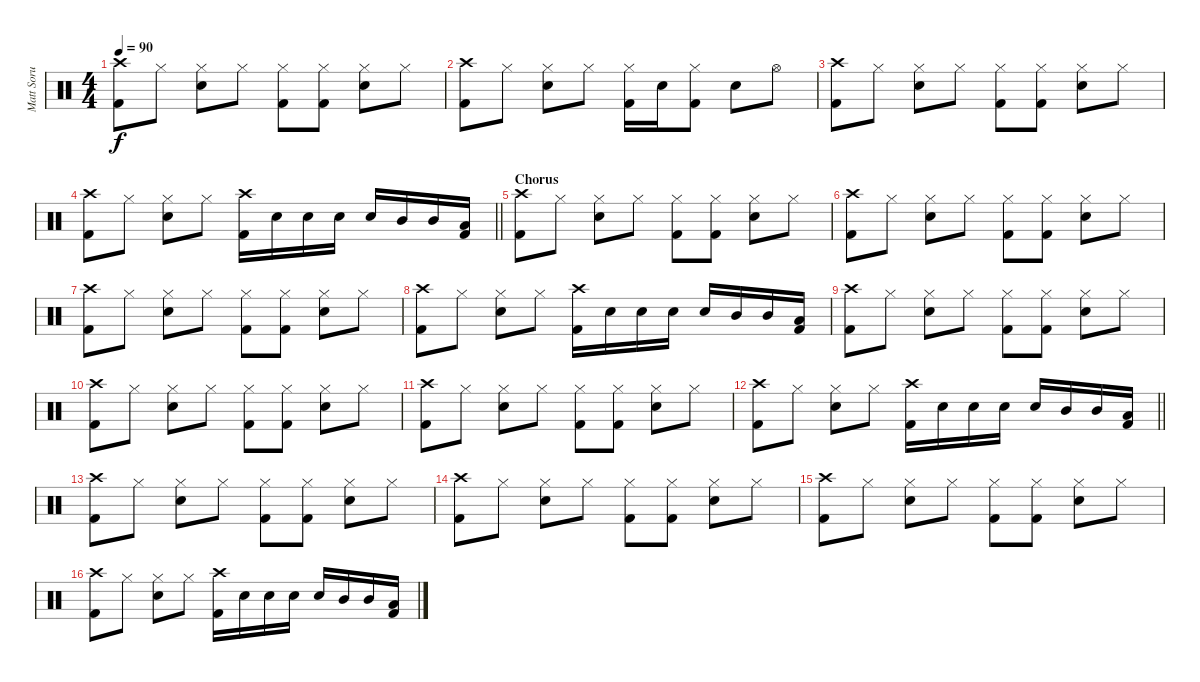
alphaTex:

\track (" Matt Sorum" " Matt Soru") {instrument percussion}
\staff {score}
\articulation defaults
\ts (4 4)
\tempo 90
\clef neutral
\ks c
("Crash high (hit)" "Kick (hit) 2").8{dy f} "Hi-Hat (closed)".8 ("Hi-Hat (closed)" "Snare (hit) 2").8 "Hi-Hat (closed)".8 ("Hi-Hat (closed)" "Kick (hit) 2").8 ("Hi-Hat (closed)" "Kick (hit) 2").8 ("Hi-Hat (closed)" "Snare (hit) 2").8 "Hi-Hat (closed)".8 |
("Crash high (hit)" "Kick (hit) 2").8 "Hi-Hat (closed)".8 ("Hi-Hat (closed)" "Snare (hit) 2").8 "Hi-Hat (closed)".8 ("Hi-Hat (closed)" "Kick (hit) 2").16 "Snare (hit) 2".16 ("Hi-Hat (closed)" "Kick (hit) 2").8 "Snare (hit) 2".8 "Hi-Hat (open)".8 |
("Crash high (hit)" "Kick (hit) 2").8 "Hi-Hat (closed)".8 ("Hi-Hat (closed)" "Snare (hit) 2").8 "Hi-Hat (closed)".8 ("Hi-Hat (closed)" "Kick (hit) 2").8 ("Hi-Hat (closed)" "Kick (hit) 2").8 ("Hi-Hat (closed)" "Snare (hit) 2").8 "Hi-Hat (closed)".8 |
\barLineRight lightlight
("Crash high (hit)" "Kick (hit) 2").8 "Hi-Hat (closed)".8 ("Hi-Hat (closed)" "Snare (hit) 2").8 "Hi-Hat (closed)".8 ("Crash high (hit)" "Kick (hit) 2").16 "Snare (hit) 2".16 "Snare (hit) 2".16 "Snare (hit) 2".16 "Snare (hit) 2".16 "Mid Tom (hit)".16 "Mid Tom (hit)".16 ("Kick (hit) 2" "Low Tom (hit)").16 |
\section ("" "Chorus")
("Crash high (hit)" "Kick (hit) 2").8 "Hi-Hat (closed)".8 ("Hi-Hat (closed)" "Snare (hit) 2").8 "Hi-Hat (closed)".8 ("Hi-Hat (closed)" "Kick (hit) 2").8 ("Hi-Hat (closed)" "Kick (hit) 2").8 ("Hi-Hat (closed)" "Snare (hit) 2").8 "Hi-Hat (closed)".8 |
("Crash high (hit)" "Kick (hit) 2").8 "Hi-Hat (closed)".8 ("Hi-Hat (closed)" "Snare (hit) 2").8 "Hi-Hat (closed)".8 ("Hi-Hat (closed)" "Kick (hit) 2").8 ("Hi-Hat (closed)" "Kick (hit) 2").8 ("Hi-Hat (closed)" "Snare (hit) 2").8 "Hi-Hat (closed)".8 |
("Crash high (hit)" "Kick (hit) 2").8 "Hi-Hat (closed)".8 ("Hi-Hat (closed)" "Snare (hit) 2").8 "Hi-Hat (closed)".8 ("Hi-Hat (closed)" "Kick (hit) 2").8 ("Hi-Hat (closed)" "Kick (hit) 2").8 ("Hi-Hat (closed)" "Snare (hit) 2").8 "Hi-Hat (closed)".8 |
("Crash high (hit)" "Kick (hit) 2").8 "Hi-Hat (closed)".8 ("Hi-Hat (closed)" "Snare (hit) 2").8 "Hi-Hat (closed)".8 ("Crash high (hit)" "Kick (hit) 2").16 "Snare (hit) 2".16 "Snare (hit) 2".16 "Snare (hit) 2".16 "Snare (hit) 2".16 "Mid Tom (hit)".16 "Mid Tom (hit)".16 ("Kick (hit) 2" "Low Tom (hit)").16 |
("Crash high (hit)" "Kick (hit) 2").8 "Hi-Hat (closed)".8 ("Hi-Hat (closed)" "Snare (hit) 2").8 "Hi-Hat (closed)".8 ("Hi-Hat (closed)" "Kick (hit) 2").8 ("Hi-Hat (closed)" "Kick (hit) 2").8 ("Hi-Hat (closed)" "Snare (hit) 2").8 "Hi-Hat (closed)".8 |
("Crash high (hit)" "Kick (hit) 2").8 "Hi-Hat (closed)".8 ("Hi-Hat (closed)" "Snare (hit) 2").8 "Hi-Hat (closed)".8 ("Hi-Hat (closed)" "Kick (hit) 2").8 ("Hi-Hat (closed)" "Kick (hit) 2").8 ("Hi-Hat (closed)" "Snare (hit) 2").8 "Hi-Hat (closed)".8 |
("Crash high (hit)" "Kick (hit) 2").8 "Hi-Hat (closed)".8 ("Hi-Hat (closed)" "Snare (hit) 2").8 "Hi-Hat (closed)".8 ("Hi-Hat (closed)" "Kick (hit) 2").8 ("Hi-Hat (closed)" "Kick (hit) 2").8 ("Hi-Hat (closed)" "Snare (hit) 2").8 "Hi-Hat (closed)".8 |
\barLineRight lightlight
("Crash high (hit)" "Kick (hit) 2").8 "Hi-Hat (closed)".8 ("Hi-Hat (closed)" "Snare (hit) 2").8 "Hi-Hat (closed)".8 ("Crash high (hit)" "Kick (hit) 2").16 "Snare (hit) 2".16 "Snare (hit) 2".16 "Snare (hit) 2".16 "Snare (hit) 2".16 "Mid Tom (hit)".16 "Mid Tom (hit)".16 ("Kick (hit) 2" "Low Tom (hit)").16 |
("Crash high (hit)" "Kick (hit) 2").8 "Hi-Hat (closed)".8 ("Hi-Hat (closed)" "Snare (hit) 2").8 "Hi-Hat (closed)".8 ("Hi-Hat (closed)" "Kick (hit) 2").8 ("Hi-Hat (closed)" "Kick (hit) 2").8 ("Hi-Hat (closed)" "Snare (hit) 2").8 "Hi-Hat (closed)".8 |
("Crash high (hit)" "Kick (hit) 2").8 "Hi-Hat (closed)".8 ("Hi-Hat (closed)" "Snare (hit) 2").8 "Hi-Hat (closed)".8 ("Hi-Hat (closed)" "Kick (hit) 2").8 ("Hi-Hat (closed)" "Kick (hit) 2").8 ("Hi-Hat (closed)" "Snare (hit) 2").8 "Hi-Hat (closed)".8 |
("Crash high (hit)" "Kick (hit) 2").8 "Hi-Hat (closed)".8 ("Hi-Hat (closed)" "Snare (hit) 2").8 "Hi-Hat (closed)".8 ("Hi-Hat (closed)" "Kick (hit) 2").8 ("Hi-Hat (closed)" "Kick (hit) 2").8 ("Hi-Hat (closed)" "Snare (hit) 2").8 "Hi-Hat (closed)".8 |
("Crash high (hit)" "Kick (hit) 2").8 "Hi-Hat (closed)".8 ("Hi-Hat (closed)" "Snare (hit) 2").8 "Hi-Hat (closed)".8 ("Crash high (hit)" "Kick (hit) 2").16 "Snare (hit) 2".16 "Snare (hit) 2".16 "Snare (hit) 2".16 "Snare (hit) 2".16 "Mid Tom (hit)".16 "Mid Tom (hit)".16 ("Kick (hit) 2" "Low Tom (hit)").16
